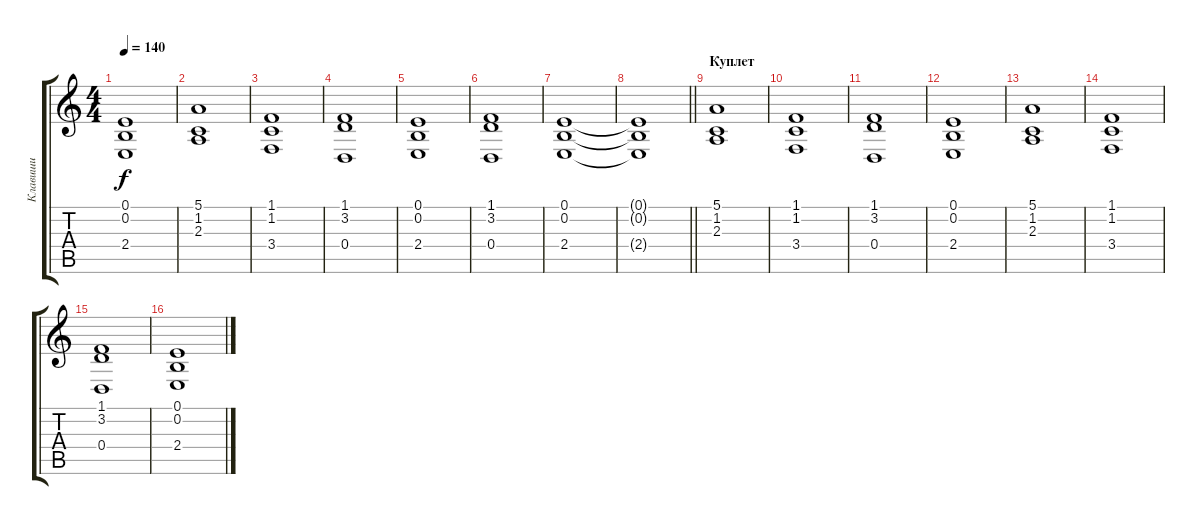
\track ("Клавиши" "Клавиши") {instrument pad2warm}
\staff {score tabs}
\tuning (E4 B3 G3 D3 A2 E2) {hide}
\ts (4 4)
\tempo 140
\clef g2
\ks c
(0.1 0.2 2.4).1{dy f} |
(5.1 1.2 2.3).1 |
(1.1 1.2 3.4).1 |
(1.1 3.2 0.4).1 |
(0.1 0.2 2.4).1 |
(1.1 3.2 0.4).1 |
(0.1 0.2 2.4).1 |
\barLineRight lightlight
(0.1{t} 0.2{t} 2.4{t}).1 |
\section ("" "Куплет")
(5.1 1.2 2.3).1 |
(1.1 1.2 3.4).1 |
(1.1 3.2 0.4).1 |
(0.1 0.2 2.4).1 |
(5.1 1.2 2.3).1 |
(1.1 1.2 3.4).1 |
(1.1 3.2 0.4).1 |
(0.1 0.2 2.4).1
